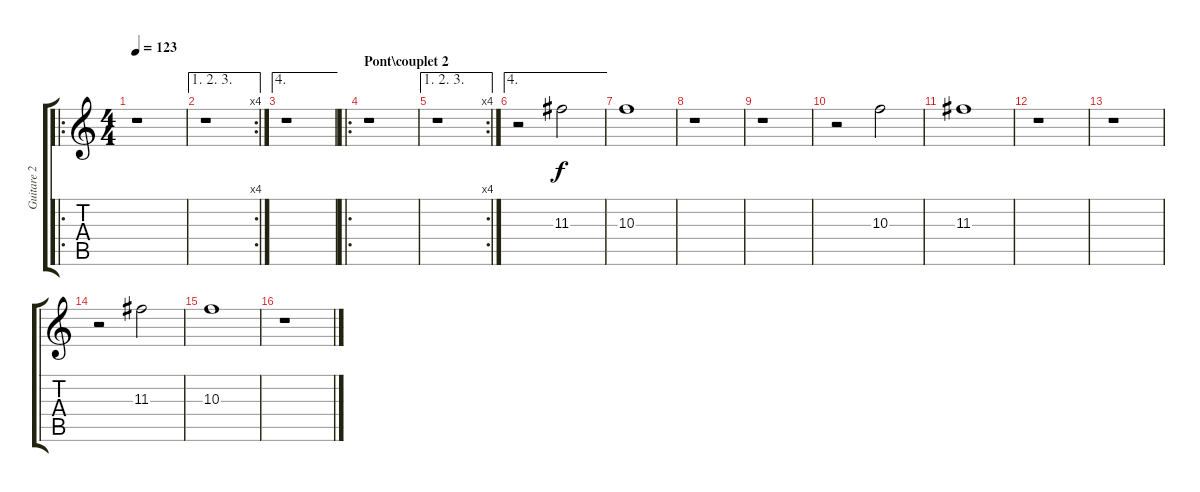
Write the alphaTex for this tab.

\track ("Guitare 2" "Guitare 2") {instrument distortionguitar}
\staff {score tabs}
\tuning (E4 B3 G3 D3 A2 E2) {hide}
\ro
\ts (4 4)
\tempo 123
\clef g2
\ks c
r.1{dy f} |
\ae (1 2 3)
\rc 4
r.1 |
\ae 4
r.1 |
\ro
\section ("" "Pont\\couplet 2")
r.1 |
\ae (1 2 3)
\rc 4
r.1 |
\ae 4
r.2 11.3.2 |
10.3.1 |
r.1 |
r.1 |
r.2 10.3.2 |
11.3.1 |
r.1 |
r.1 |
r.2 11.3.2 |
10.3.1 |
r.1
